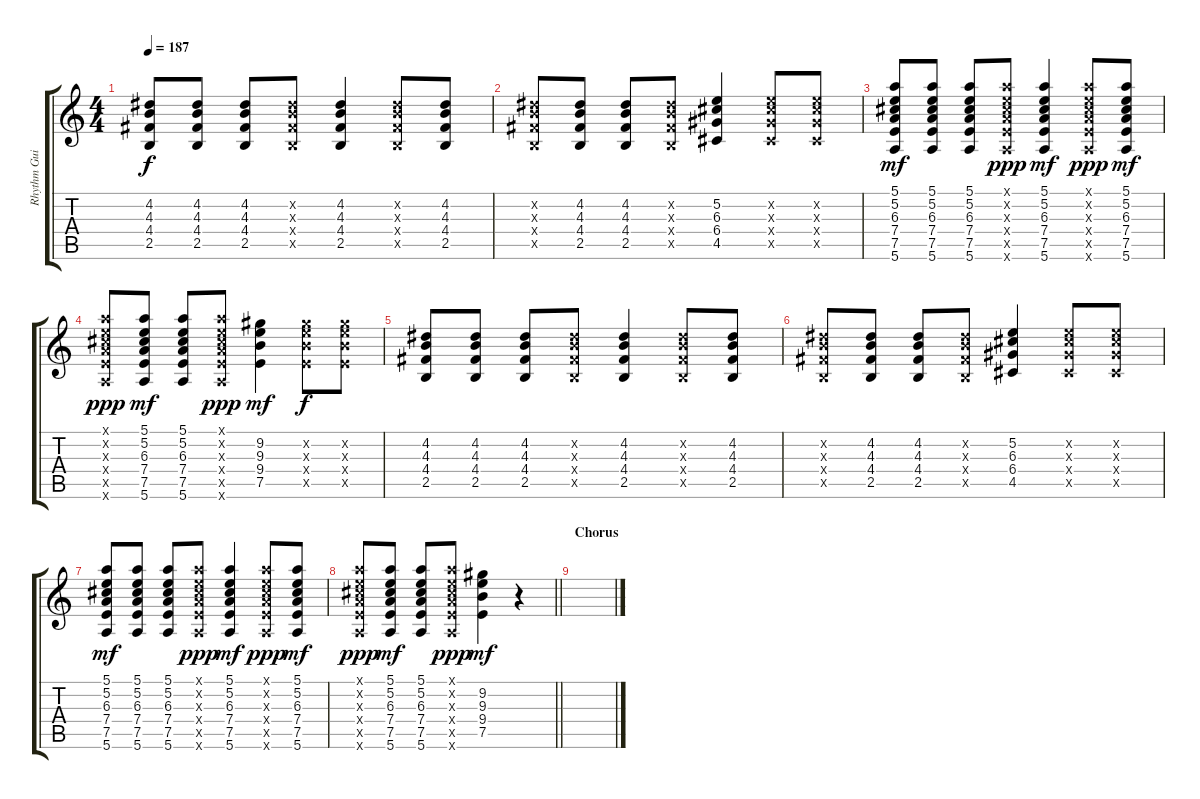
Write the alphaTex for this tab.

\track ("Rhythm Guitar" "Rhythm Gui") {instrument electricguitarclean}
\staff {score tabs}
\tuning (E4 B3 G3 D3 A2 E2) {hide}
\ts (4 4)
\tempo 187
\clef g2
\ks c
(4.2 4.3 4.4 2.5).8{dy f} (4.2 4.3 4.4 2.5).8 (4.2 4.3 4.4 2.5).8 (4.2{x} 4.3{x} 4.4{x} 2.5{x}).8 (4.2 4.3 4.4 2.5).4 (4.2{x} 4.3{x} 4.4{x} 2.5{x}).8 (4.2 4.3 4.4 2.5).8 |
(4.2{x} 4.3{x} 4.4{x} 2.5{x}).8 (4.2 4.3 4.4 2.5).8 (4.2 4.3 4.4 2.5).8 (4.2{x} 4.3{x} 4.4{x} 2.5{x}).8 (5.2 6.3 6.4 4.5).4 (5.2{x} 6.3{x} 6.4{x} 4.5{x}).8 (5.2{x} 6.3{x} 6.4{x} 4.5{x}).8 |
(5.1 5.2 6.3 7.4 7.5 5.6).8{dy mf} (5.1 5.2 6.3 7.4 7.5 5.6).8 (5.1 5.2 6.3 7.4 7.5 5.6).8 (5.1{x} 5.2{x} 6.3{x} 7.4{x} 7.5{x} 5.6{x}).8{dy ppp} (5.1 5.2 6.3 7.4 7.5 5.6).4{dy mf} (5.1{x} 5.2{x} 6.3{x} 7.4{x} 7.5{x} 5.6{x}).8{dy ppp} (5.1 5.2 6.3 7.4 7.5 5.6).8{dy mf} |
(5.1{x} 5.2{x} 6.3{x} 7.4{x} 7.5{x} 5.6{x}).8{dy ppp} (5.1 5.2 6.3 7.4 7.5 5.6).8{dy mf} (5.1 5.2 6.3 7.4 7.5 5.6).8 (5.1{x} 5.2{x} 6.3{x} 7.4{x} 7.5{x} 5.6{x}).8{dy ppp} (9.2 9.3 9.4 7.5).4{dy mf} (9.2{x} 9.3{x} 9.4{x} 7.5{x}).8{dy f} (9.2{x} 9.3{x} 9.4{x} 7.5{x}).8 |
(4.2 4.3 4.4 2.5).8 (4.2 4.3 4.4 2.5).8 (4.2 4.3 4.4 2.5).8 (4.2{x} 4.3{x} 4.4{x} 2.5{x}).8 (4.2 4.3 4.4 2.5).4 (4.2{x} 4.3{x} 4.4{x} 2.5{x}).8 (4.2 4.3 4.4 2.5).8 |
(4.2{x} 4.3{x} 4.4{x} 2.5{x}).8 (4.2 4.3 4.4 2.5).8 (4.2 4.3 4.4 2.5).8 (4.2{x} 4.3{x} 4.4{x} 2.5{x}).8 (5.2 6.3 6.4 4.5).4 (5.2{x} 6.3{x} 6.4{x} 4.5{x}).8 (5.2{x} 6.3{x} 6.4{x} 4.5{x}).8 |
(5.1 5.2 6.3 7.4 7.5 5.6).8{dy mf} (5.1 5.2 6.3 7.4 7.5 5.6).8 (5.1 5.2 6.3 7.4 7.5 5.6).8 (5.1{x} 5.2{x} 6.3{x} 7.4{x} 7.5{x} 5.6{x}).8{dy ppp} (5.1 5.2 6.3 7.4 7.5 5.6).4{dy mf} (5.1{x} 5.2{x} 6.3{x} 7.4{x} 7.5{x} 5.6{x}).8{dy ppp} (5.1 5.2 6.3 7.4 7.5 5.6).8{dy mf} |
\barLineRight lightlight
(5.1{x} 5.2{x} 6.3{x} 7.4{x} 7.5{x} 5.6{x}).8{dy ppp} (5.1 5.2 6.3 7.4 7.5 5.6).8{dy mf} (5.1 5.2 6.3 7.4 7.5 5.6).8 (5.1{x} 5.2{x} 6.3{x} 7.4{x} 7.5{x} 5.6{x}).8{dy ppp} (9.2 9.3 9.4 7.5).4{dy mf} r.4 |
\section ("" "Chorus")
